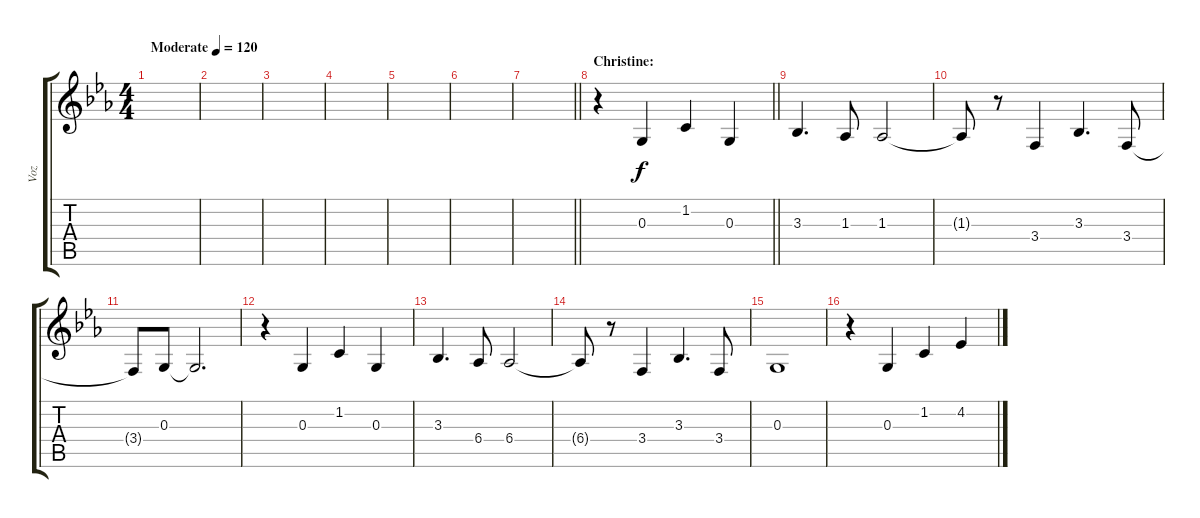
\track ("Voz" "Voz") {instrument choiraahs}
\staff {score tabs}
\tuning (E4 B3 G3 D3 A2 E2) {hide}
\ts (4 4)
\tempo (120 "Moderate")
\clef g2
\ks cminor
|
|
|
|
|
|
\barLineRight lightlight
|
\section ("" "Christine:")
\barLineRight lightlight
r.4 0.3.4 1.2.4 0.3.4 |
\section ("" "")
3.3.4{d} 1.3.8 1.3.2 |
1.3{t}.8 r.8 3.4.4 3.3.4{d} 3.4.8 |
3.4{t}.8 0.3.8 0.3{t}.2{d} |
r.4 0.3.4 1.2.4 0.3.4 |
3.3.4{d} 6.4.8 6.4.2 |
6.4{t}.8 r.8 3.4.4 3.3.4{d} 3.4.8 |
0.3.1 |
r.4 0.3.4 1.2.4 4.2.4
